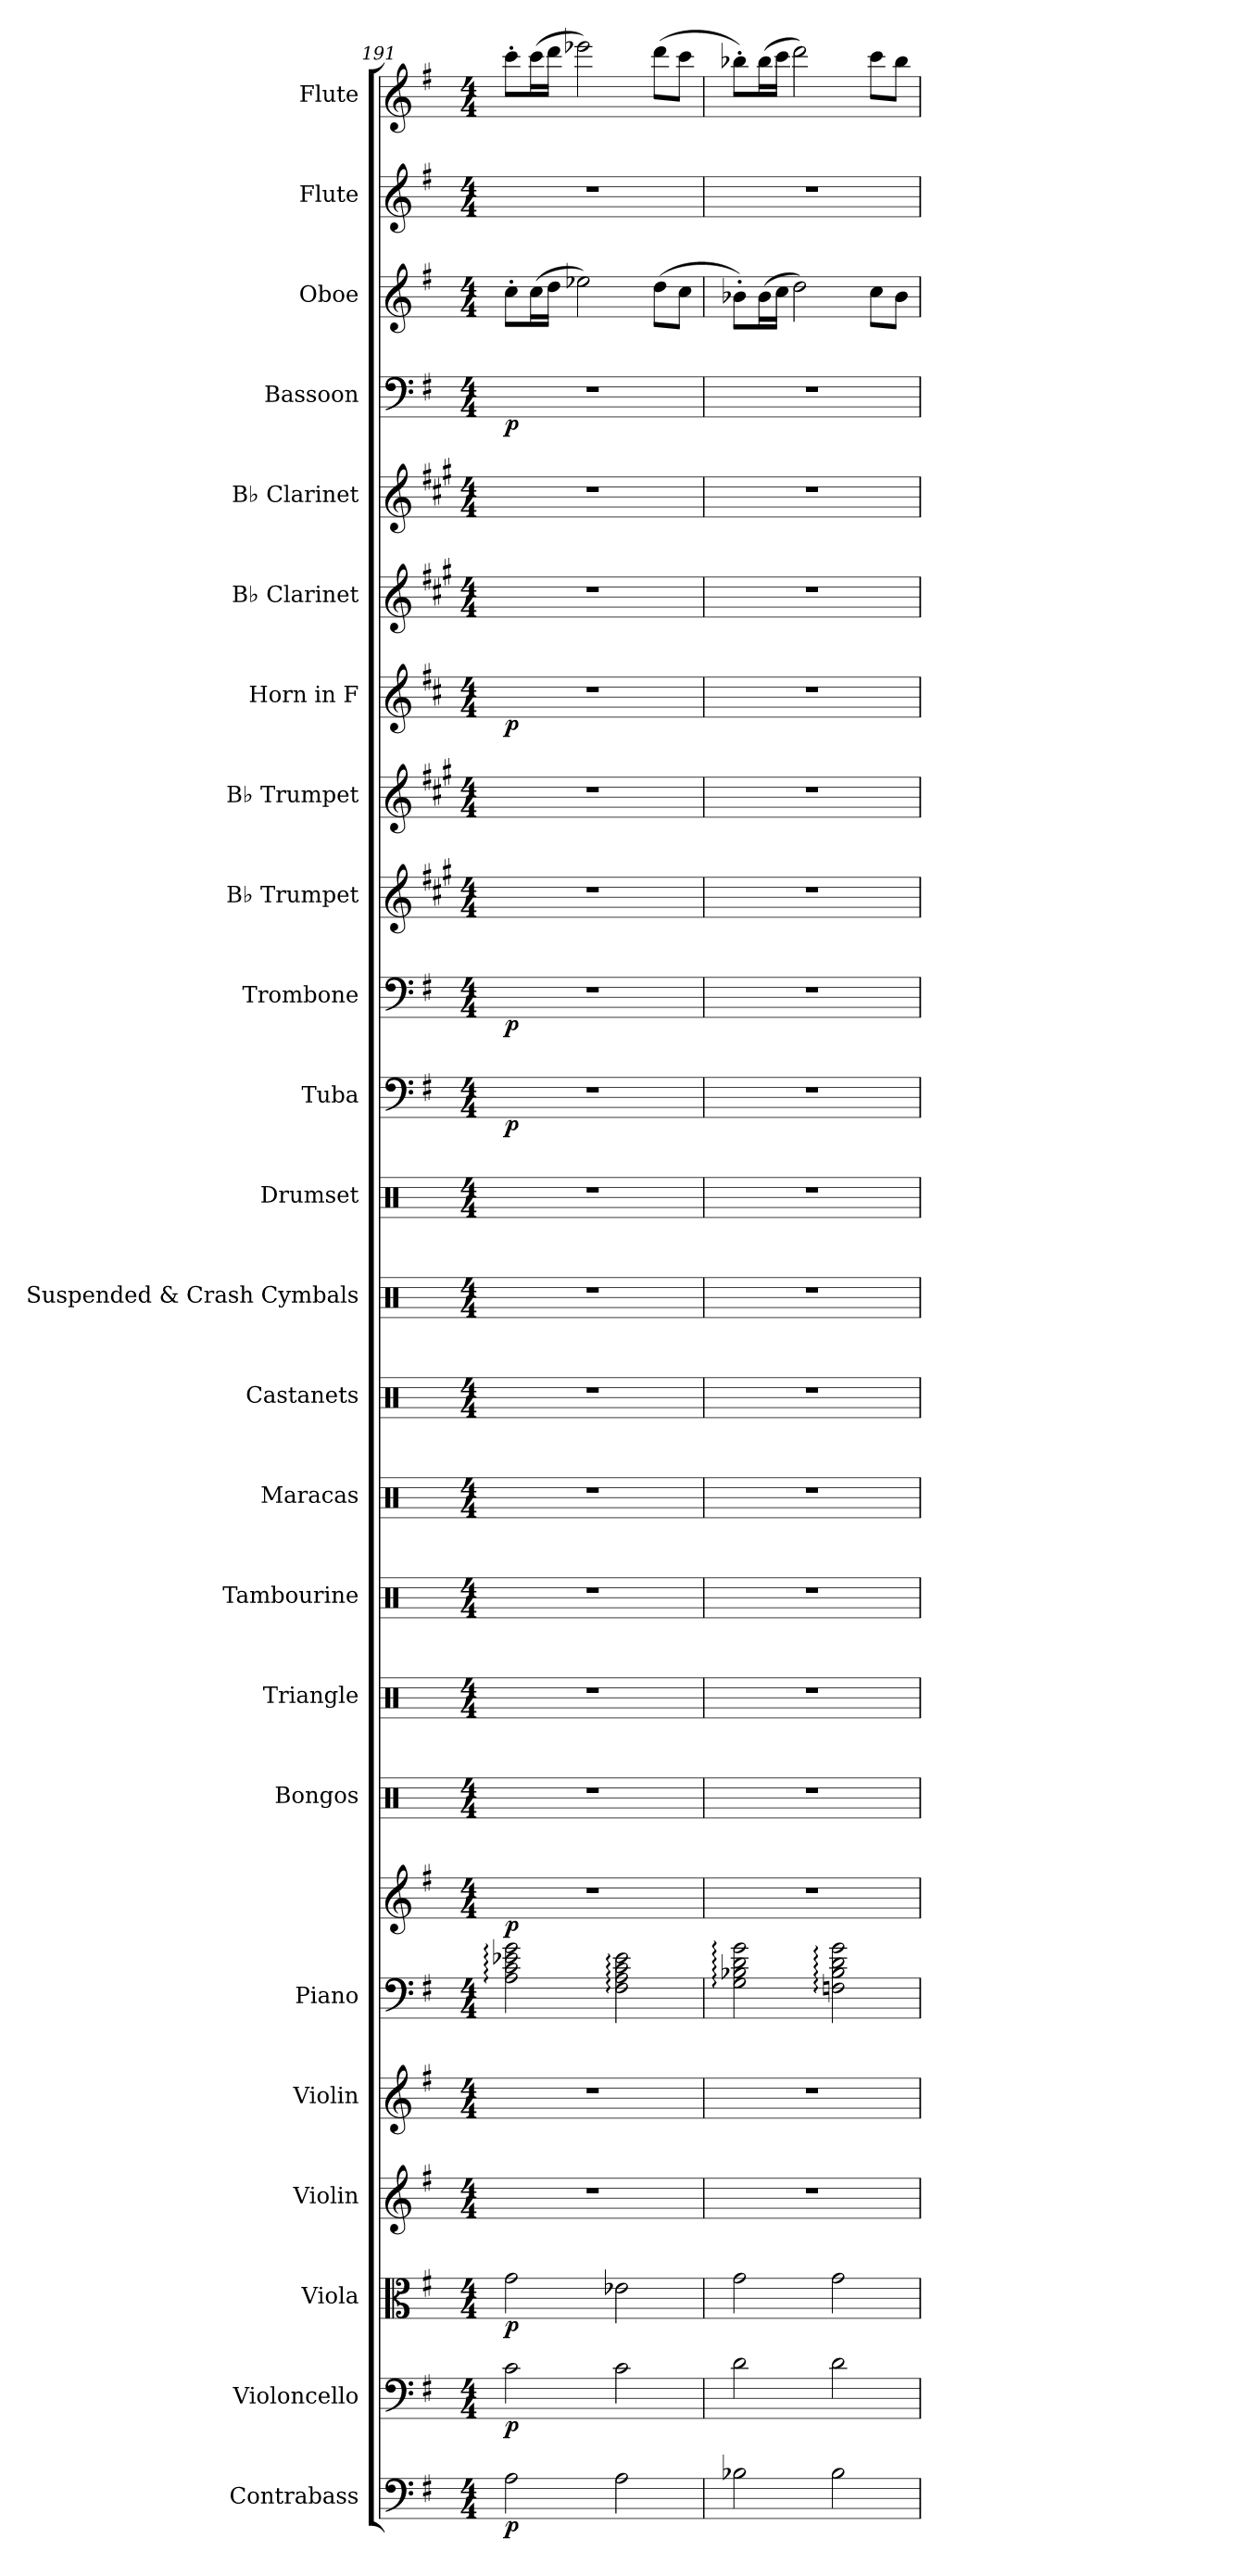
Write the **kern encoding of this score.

**kern	**dynam	**kern	**dynam	**kern	**dynam	**kern	**kern	**kern	**kern	**dynam	**kern	**kern	**kern	**kern	**kern	**kern	**kern	**kern	**dynam	**kern	**dynam	**kern	**kern	**kern	**dynam	**kern	**kern	**kern	**dynam	**kern	**kern	**kern
*part24	*part24	*part23	*part23	*part22	*part22	*part21	*part20	*part19	*part19	*part19	*part18	*part17	*part16	*part15	*part14	*part13	*part12	*part11	*part11	*part10	*part10	*part9	*part8	*part7	*part7	*part6	*part5	*part4	*part4	*part3	*part2	*part1
*staff25	*staff25	*staff24	*staff24	*staff23	*staff23	*staff22	*staff21	*staff20	*staff19	*staff19/20	*staff18	*staff17	*staff16	*staff15	*staff14	*staff13	*staff12	*staff11	*staff11	*staff10	*staff10	*staff9	*staff8	*staff7	*staff7	*staff6	*staff5	*staff4	*staff4	*staff3	*staff2	*staff1
*I"Contrabass	*	*I"Violoncello	*	*I"Viola	*	*I"Violin	*I"Violin	*I"Piano	*	*	*I"Bongos	*I"Triangle	*I"Tambourine	*I"Maracas	*I"Castanets	*I"Suspended &amp; Crash Cymbals	*I"Drumset	*I"Tuba	*	*I"Trombone	*	*I"B♭ Trumpet	*I"B♭ Trumpet	*I"Horn in F	*	*I"B♭ Clarinet	*I"B♭ Clarinet	*I"Bassoon	*	*I"Oboe	*I"Flute	*I"Flute
*I'Cb.	*	*I'Vc.	*	*I'Vla.	*	*I'Vln.	*I'Vln.	*I'Pno.	*	*	*I'Bon.	*I'Trgl.	*I'Tamb.	*I'Mrcs.	*I'Cst.	*I'Cym.	*I'D. Set	*I'Tba.	*	*I'Tbn.	*	*I'B♭ Tpt.	*I'B♭ Tpt.	*	*	*I'B♭ Cl.	*I'B♭ Cl.	*I'Bsn.	*	*I'Ob.	*I'Fl.	*I'Fl.
*clefF4	*	*clefF4	*	*clefC3	*	*clefG2	*clefG2	*clefF4	*clefG2	*	*clefX	*clefX	*clefX	*clefX	*clefX	*clefX	*clefX	*clefF4	*	*clefF4	*	*clefG2	*clefG2	*clefG2	*	*clefG2	*clefG2	*clefF4	*	*clefG2	*clefG2	*clefG2
*ITrd7c12	*	*	*	*	*	*	*	*	*	*	*	*	*	*	*	*	*	*	*	*	*	*ITrd1c2	*ITrd1c2	*ITrd4c7	*	*ITrd1c2	*ITrd1c2	*	*	*	*	*
*k[f#]	*	*k[f#]	*	*k[f#]	*	*k[f#]	*k[f#]	*k[f#]	*k[f#]	*	*k[]	*k[]	*k[]	*k[]	*k[]	*k[]	*k[]	*k[f#]	*	*k[f#]	*	*k[f#]	*k[f#]	*k[f#]	*	*k[f#]	*k[f#]	*k[f#]	*	*k[f#]	*k[f#]	*k[f#]
*M4/4	*	*M4/4	*	*M4/4	*	*M4/4	*M4/4	*M4/4	*M4/4	*	*M4/4	*M4/4	*M4/4	*M4/4	*M4/4	*M4/4	*M4/4	*M4/4	*	*M4/4	*	*M4/4	*M4/4	*M4/4	*	*M4/4	*M4/4	*M4/4	*	*M4/4	*M4/4	*M4/4
=191	=191	=191	=191	=191	=191	=191	=191	=191	=191	=191	=191	=191	=191	=191	=191	=191	=191	=191	=191	=191	=191	=191	=191	=191	=191	=191	=191	=191	=191	=191	=191	=191
!	!LO:DY:b	!	!LO:DY:b	!	!LO:DY:b	!	!	!	!	!LO:DY:b	!	!	!	!	!	!	!	!	!LO:DY:b	!	!LO:DY:b	!	!	!	!LO:DY:b	!	!	!	!LO:DY:b	!	!	!
2AA\	p	2c\	p	2g\	p	1r	1r	2A\: 2c\: 2e-X\: 2g\:	1r	p	1r	1r	1r	1r	1r	1r	1r	1r	p	1r	p	1r	1r	1r	p	1r	1r	1r	p	8cc'\L	1r	8ccc'\L
.	.	.	.	.	.	.	.	.	.	.	.	.	.	.	.	.	.	.	.	.	.	.	.	.	.	.	.	.	.	(16cc\L	.	(16ccc\L
.	.	.	.	.	.	.	.	.	.	.	.	.	.	.	.	.	.	.	.	.	.	.	.	.	.	.	.	.	.	16dd\JJ	.	16ddd\JJ
.	.	.	.	.	.	.	.	.	.	.	.	.	.	.	.	.	.	.	.	.	.	.	.	.	.	.	.	.	.	2ee-X\)	.	2eee-X\)
2AA\	.	2c\	.	2e-X\	.	.	.	2F#\: 2A\: 2c\: 2e-\:	.	.	.	.	.	.	.	.	.	.	.	.	.	.	.	.	.	.	.	.	.	.	.	.
.	.	.	.	.	.	.	.	.	.	.	.	.	.	.	.	.	.	.	.	.	.	.	.	.	.	.	.	.	.	(8dd\L	.	(8ddd\L
.	.	.	.	.	.	.	.	.	.	.	.	.	.	.	.	.	.	.	.	.	.	.	.	.	.	.	.	.	.	8cc\J	.	8ccc\J
=192	=192	=192	=192	=192	=192	=192	=192	=192	=192	=192	=192	=192	=192	=192	=192	=192	=192	=192	=192	=192	=192	=192	=192	=192	=192	=192	=192	=192	=192	=192	=192	=192
2BB-X\	.	2d\	.	2g\	.	1r	1r	2G\: 2B-X\: 2d\: 2g\:	1r	.	1r	1r	1r	1r	1r	1r	1r	1r	.	1r	.	1r	1r	1r	.	1r	1r	1r	.	8b-X'\L)	1r	8bb-X'\L)
.	.	.	.	.	.	.	.	.	.	.	.	.	.	.	.	.	.	.	.	.	.	.	.	.	.	.	.	.	.	(16b-\L	.	(16bb-\L
.	.	.	.	.	.	.	.	.	.	.	.	.	.	.	.	.	.	.	.	.	.	.	.	.	.	.	.	.	.	16cc\JJ	.	16ccc\JJ
.	.	.	.	.	.	.	.	.	.	.	.	.	.	.	.	.	.	.	.	.	.	.	.	.	.	.	.	.	.	2dd\)	.	2ddd\)
2BB-\	.	2d\	.	2g\	.	.	.	2Fn\: 2B-\: 2d\: 2g\:	.	.	.	.	.	.	.	.	.	.	.	.	.	.	.	.	.	.	.	.	.	.	.	.
.	.	.	.	.	.	.	.	.	.	.	.	.	.	.	.	.	.	.	.	.	.	.	.	.	.	.	.	.	.	8cc\L	.	8ccc\L
.	.	.	.	.	.	.	.	.	.	.	.	.	.	.	.	.	.	.	.	.	.	.	.	.	.	.	.	.	.	8b-\J	.	8bb-\J
=	=	=	=	=	=	=	=	=	=	=	=	=	=	=	=	=	=	=	=	=	=	=	=	=	=	=	=	=	=	=	=	=
*-	*-	*-	*-	*-	*-	*-	*-	*-	*-	*-	*-	*-	*-	*-	*-	*-	*-	*-	*-	*-	*-	*-	*-	*-	*-	*-	*-	*-	*-	*-	*-	*-
